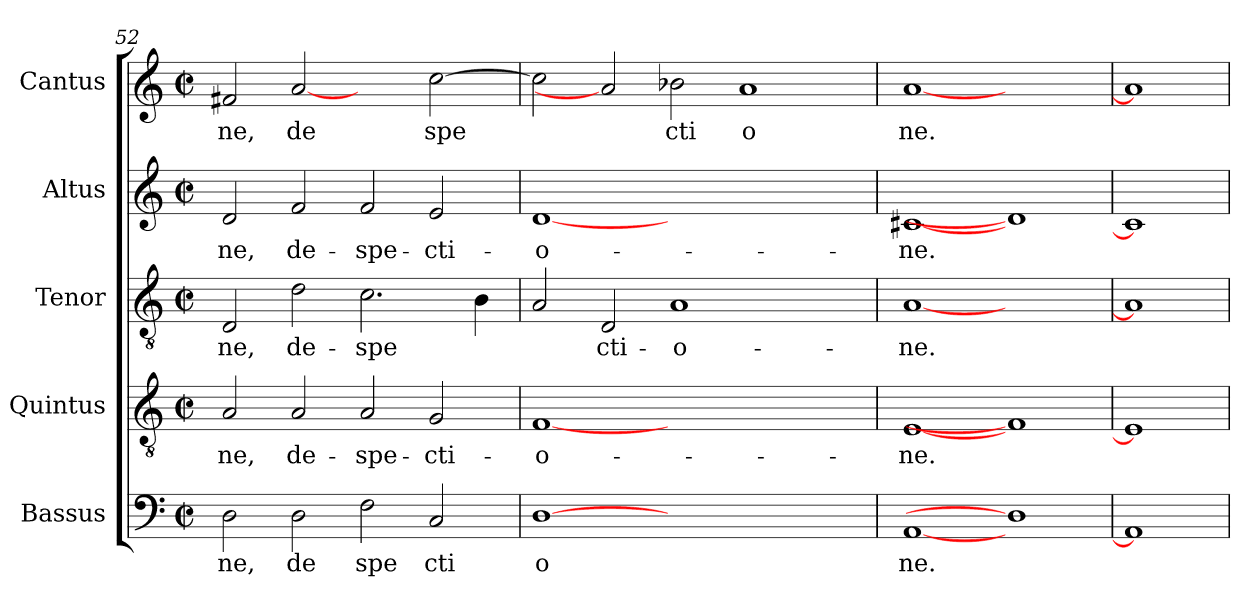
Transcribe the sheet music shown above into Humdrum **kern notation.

**kern	**text	**kern	**text	**kern	**text	**kern	**text	**kern	**text
*part5	*part5	*part4	*part4	*part3	*part3	*part2	*part2	*part1	*part1
*staff5	*staff5	*staff4	*staff4	*staff3	*staff3	*staff2	*staff2	*staff1	*staff1
*I"Bassus	*	*I"Quintus	*	*I"Tenor	*	*I"Altus	*	*I"Cantus	*
*clefF4	*	*clefGv2	*	*clefGv2	*	*clefG2	*	*clefG2	*
*k[]	*	*k[]	*	*k[]	*	*k[]	*	*k[]	*
*C:	*	*C:	*	*C:	*	*C:	*	*C:	*
*M2/2	*	*M2/2	*	*M2/2	*	*M2/2	*	*M2/2	*
*met(c|)	*	*met(c|)	*	*met(c|)	*	*met(c|)	*	*met(c|)	*
=52	=52	=52	=52	=52	=52	=52	=52	=52	=52
!	!LO:LY:b:cj	!	!LO:LY:b:cj	!	!LO:LY:b:cj	!	!LO:LY:b:cj	!	!LO:LY:b:cj
2D\	ne,	2A/	-ne,	2D/	-ne,	2d/	-ne,	2f#X/	ne,
!	!LO:LY:b:cj	!	!LO:LY:b:cj	!	!LO:LY:b:cj	!	!LO:LY:b:cj	!	!LO:LY:b:cj
2D\	de	2A/	de-	2d\	de-	2f/	de-	[2a	de
!	!LO:LY:b:cj	!	!LO:LY:b:cj	!	!LO:LY:b:cj	!	!LO:LY:b:cj	!	!
2F\	spe	2A/	-spe-	2.c\	-spe-	2f/	-spe-	2ryy	.
!	!LO:LY:b:cj	!	!LO:LY:b:cj	!	!	!	!LO:LY:b:cj	!	!LO:LY:b:cj
2C/	cti	2G/	-cti-	.	.	2e/	-cti-	[>2cc\	spe
!	!	!	!	!	!LO:LY:b:cj	!	!	!	!
.	.	.	.	4B\	--	.	.	.	.
=53	=53	=53	=53	=53	=53	=53	=53	=53	=53
!	!LO:LY:b:cj	!	!LO:LY:b:cj	!	!LO:LY:b:cj	!	!LO:LY:b:cj	!	!LO:LY:b:cj
[1D	o	[1F	-o-	2A/	--	[1d	-o-	2cc\]	.
!	!	!	!	!	!LO:LY:b:cj	!	!	!	!
.	.	.	.	2D/	-cti-	.	.	2a]	.
!	!	!	!	!	!LO:LY:b:cj	!	!	!	!LO:LY:b:cj
1.ryy	.	1.ryy	.	1A	-o-	1.ryy	.	2b-X\	cti
!	!	!	!	!	!	!	!	!	!LO:LY:b:cj
.	.	.	.	.	.	.	.	1a	o
.	.	.	.	2ryy	.	.	.	.	.
=54	=54	=54	=54	=54	=54	=54	=54	=54	=54
!	!LO:LY:b:cj	!	!LO:LY:b:cj	!	!LO:LY:b:cj	!	!LO:LY:b:cj	!	!LO:LY:b:cj
[1AA	ne.	[1E	-ne.	[1A	-ne.	[1c#X	-ne.	[1a	ne.
1D]	.	1F]	.	1ryy	.	1d]	.	1ryy	.
=55!	=55!	=55!	=55!	=55!	=55!	=55!	=55!	=55!	=55!
1AA]	.	1E]	.	1A]	.	1c#]	.	1a]	.
=	=	=	=	=	=	=	=	=	=
*-	*-	*-	*-	*-	*-	*-	*-	*-	*-
